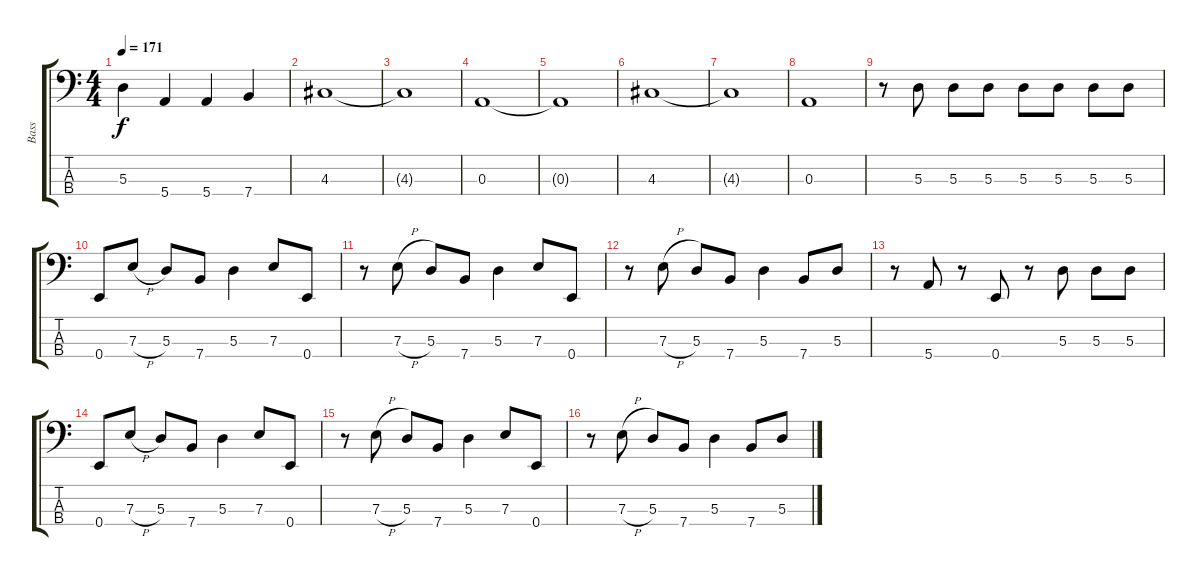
\track ("Bass" "Bass") {instrument electricbasspick}
\staff {score tabs}
\tuning (G2 D2 A1 E1) {hide}
\ts (4 4)
\tempo 171
\clef f4
\ks c
5.3.4{dy f} 5.4.4 5.4.4 7.4.4 |
4.3.1 |
4.3{t}.1 |
0.3.1 |
0.3{t}.1 |
4.3.1 |
4.3{t}.1 |
0.3.1 |
r.8 5.3.8 5.3.8 5.3.8 5.3.8 5.3.8 5.3.8 5.3.8 |
0.4.8 7.3{h}.8 5.3.8 7.4.8 5.3.4 7.3.8 0.4.8 |
r.8 7.3{h}.8 5.3.8 7.4.8 5.3.4 7.3.8 0.4.8 |
r.8 7.3{h}.8 5.3.8 7.4.8 5.3.4 7.4.8 5.3.8 |
r.8 5.4.8 r.8 0.4.8 r.8 5.3.8 5.3.8 5.3.8 |
0.4.8 7.3{h}.8 5.3.8 7.4.8 5.3.4 7.3.8 0.4.8 |
r.8 7.3{h}.8 5.3.8 7.4.8 5.3.4 7.3.8 0.4.8 |
r.8 7.3{h}.8 5.3.8 7.4.8 5.3.4 7.4.8 5.3.8
